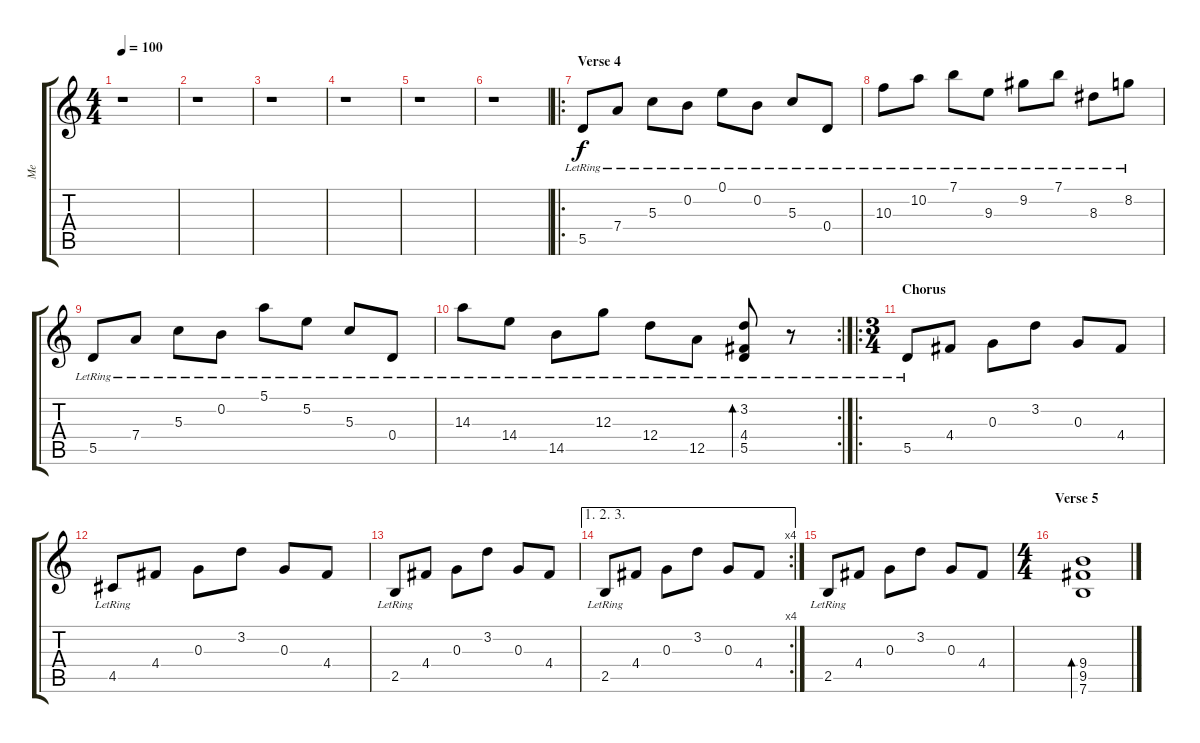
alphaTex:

\track ("Me" "Me") {instrument acousticguitarsteel}
\staff {score tabs}
\tuning (E4 B3 G3 D3 A2 E2) {hide}
\ts (4 4)
\tempo 100
\clef g2
\ks c
r.1{dy f} |
r.1 |
r.1 |
r.1 |
r.1 |
r.1 |
\ro
\section ("" "Verse 4")
5.5{lr}.8 7.4{lr}.8 5.3{lr}.8 0.2{lr}.8 0.1{lr}.8 0.2{lr}.8 5.3{lr}.8 0.4{lr}.8 |
10.3{lr}.8 10.2{lr}.8 7.1{lr}.8 9.3{lr}.8 9.2{lr}.8 7.1{lr}.8 8.3{lr}.8 8.2{lr}.8 |
5.5{lr}.8 7.4{lr}.8 5.3{lr}.8 0.2{lr}.8 5.1{lr}.8 5.2{lr}.8 5.3{lr}.8 0.4{lr}.8 |
\rc 2
14.3{lr}.8 14.4{lr}.8 14.5{lr}.8 12.3{lr}.8 12.4{lr}.8 12.5{lr}.8 (3.2{lr} 4.4{lr} 5.5{lr}).8{bd 240} r.8 |
\ro
\ts (3 4)
\section ("" "Chorus")
5.5{lr}.8 4.4.8 0.3.8 3.2.8 0.3.8 4.4.8 |
4.5{lr}.8 4.4.8 0.3.8 3.2.8 0.3.8 4.4.8 |
2.5{lr}.8 4.4.8 0.3.8 3.2.8 0.3.8 4.4.8 |
\ae (1 2 3)
\rc 4
2.5{lr}.8 4.4.8 0.3.8 3.2.8 0.3.8 4.4.8 |
2.5{lr}.8 4.4.8 0.3.8 3.2.8 0.3.8 4.4.8 |
\ts (4 4)
\section ("" "Verse 5")
(9.4 9.5 7.6).1{bd 240}
